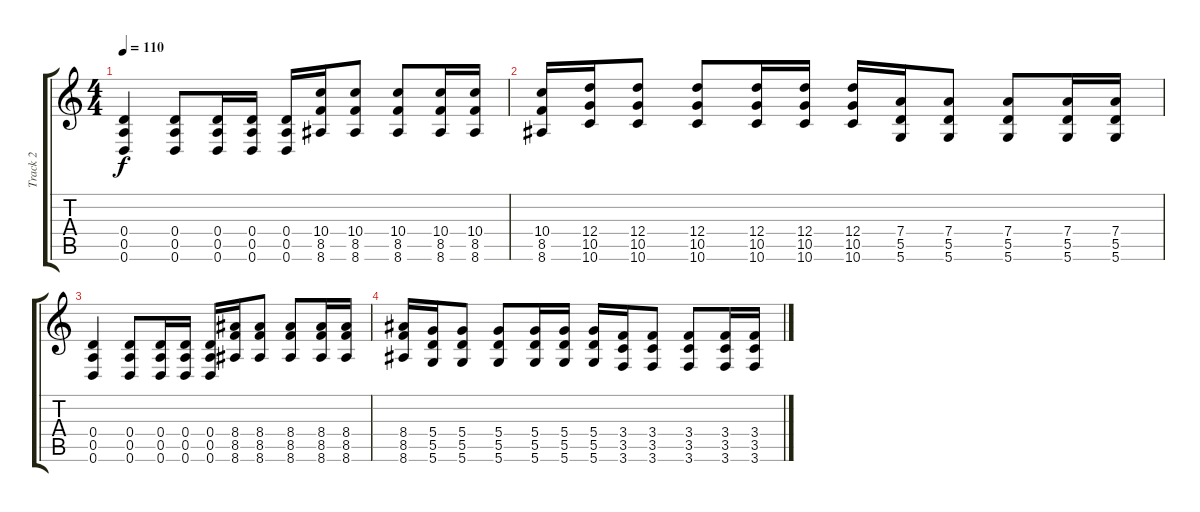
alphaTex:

\track ("Track 2" "Track 2") {instrument overdrivenguitar}
\staff {score tabs}
\tuning (E4 B3 G3 D3 A2 D2) {hide}
\ts (4 4)
\tempo 110
\clef g2
\ks c
(0.4 0.5 0.6).4{dy f volume 11} (0.4 0.5 0.6).8 (0.4 0.5 0.6).16 (0.4 0.5 0.6).16 (0.4 0.5 0.6).16 (10.4 8.5 8.6).16 (10.4 8.5 8.6).8 (10.4 8.5 8.6).8 (10.4 8.5 8.6).16 (10.4 8.5 8.6).16 |
(10.4 8.5 8.6).16 (12.4 10.5 10.6).16 (12.4 10.5 10.6).8 (12.4 10.5 10.6).8 (12.4 10.5 10.6).16 (12.4 10.5 10.6).16 (12.4 10.5 10.6).16 (7.4 5.5 5.6).16 (7.4 5.5 5.6).8 (7.4 5.5 5.6).8 (7.4 5.5 5.6).16 (7.4 5.5 5.6).16 |
(0.4 0.5 0.6).4 (0.4 0.5 0.6).8 (0.4 0.5 0.6).16 (0.4 0.5 0.6).16 (0.4 0.5 0.6).16 (8.4 8.5 8.6).16 (8.4 8.5 8.6).8 (8.4 8.5 8.6).8 (8.4 8.5 8.6).16 (8.4 8.5 8.6).16 |
(8.4 8.5 8.6).16 (5.4 5.5 5.6).16 (5.4 5.5 5.6).8 (5.4 5.5 5.6).8 (5.4 5.5 5.6).16 (5.4 5.5 5.6).16 (5.4 5.5 5.6).16 (3.4 3.5 3.6).16 (3.4 3.5 3.6).8 (3.4 3.5 3.6).8 (3.4 3.5 3.6).16 (3.4 3.5 3.6).16
